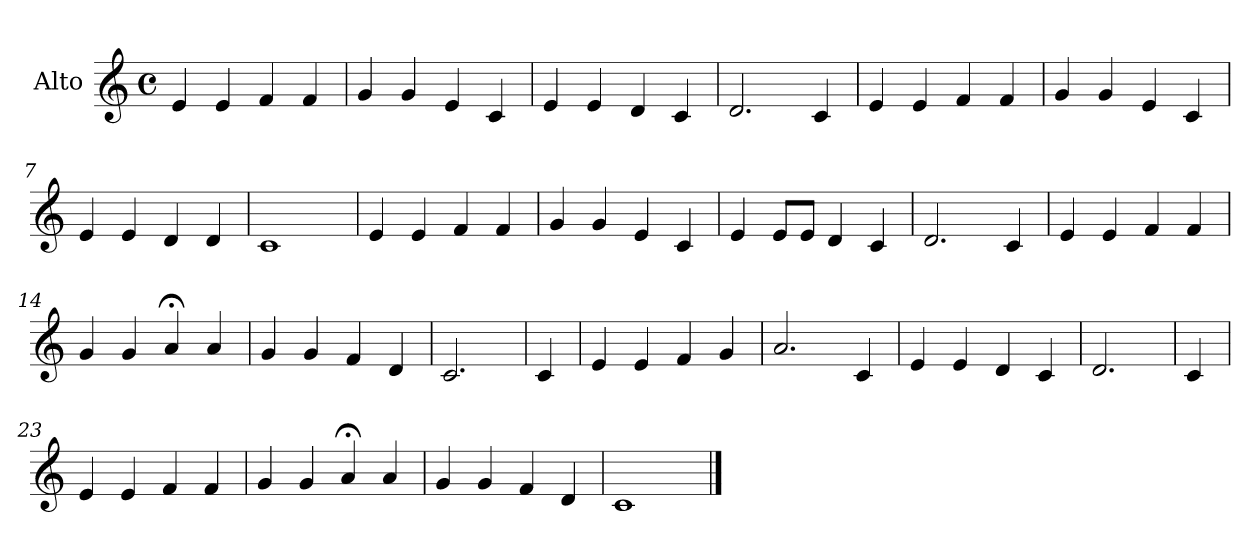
**kern
*part1
*staff1
*I"Alto
*I'A.
*clefG2
*k[]
*M4/4
*met(c)
*MM80
=1
4e/
4e/
4f/
4f/
=2
4g/
4g/
4e/
4c/
=3
4e/
4e/
4d/
4c/
=4
2.d/
4c/
!!LO:LB:g=z
=5
4e/
4e/
4f/
4f/
=6
4g/
4g/
4e/
4c/
=7
4e/
4e/
4d/
4d/
=8
1c
!!LO:LB:g=z
=9
4e/
4e/
4f/
4f/
=10
4g/
4g/
4e/
4c/
=11
4e/
8e/L
8e/J
4d/
4c/
=12
2.d/
4c/
!!LO:LB:g=z
=13
4e/
4e/
4f/
4f/
=14
4g/
4g/
4a;</
4a/
=15
4g/
4g/
4f/
4d/
=16
2.c/
!!LO:LB:g=z
=17
4c/
=18
4e/
4e/
4f/
4g/
=19
2.a/
4c/
=20
4e/
4e/
4d/
4c/
=21
2.d/
!!LO:LB:g=z
=22
4c/
=23
4e/
4e/
4f/
4f/
=24
4g/
4g/
4a;</
4a/
=25
4g/
4g/
4f/
4d/
=26
1c
==
*-
